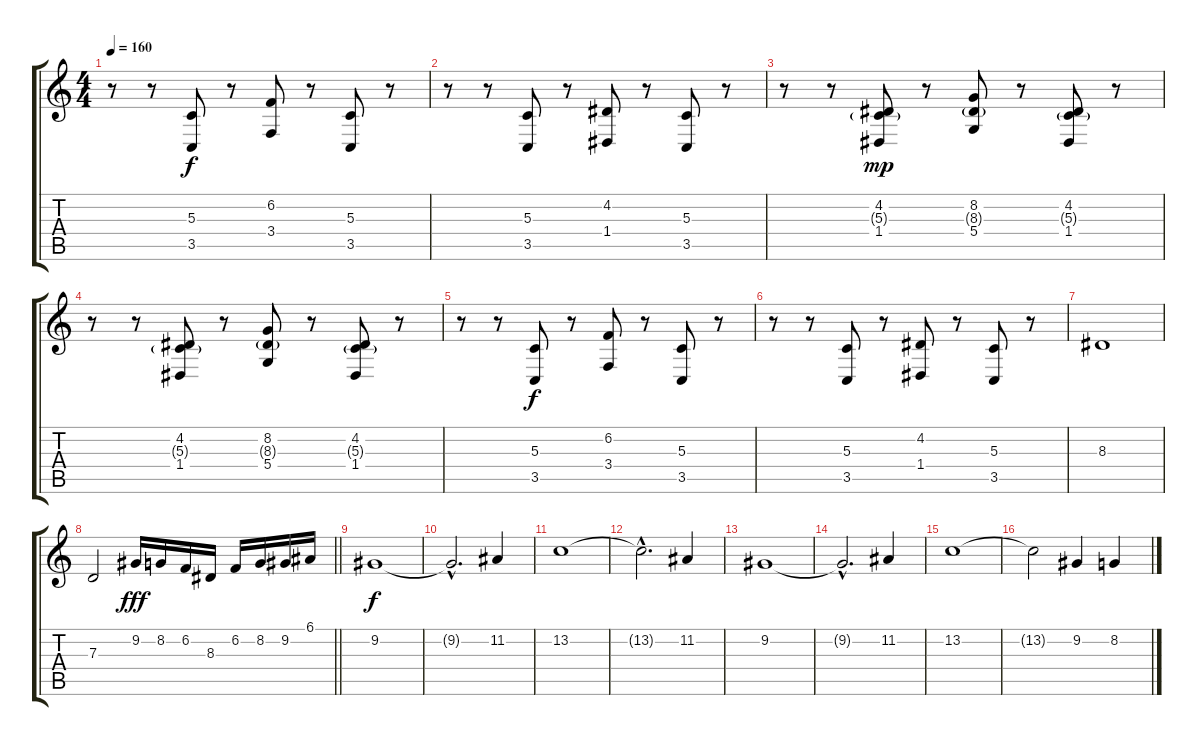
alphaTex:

\track "" {instrument stringensemble1}
\staff {score tabs}
\tuning (E4 B3 G3 D3 A2 E2) {hide}
\ts (4 4)
\tempo 160
\clef g2
\ks c
r.8{dy f volume 10} r.8 (5.3 3.5).8 r.8 (6.2 3.4).8 r.8 (5.3 3.5).8 r.8 |
r.8 r.8 (5.3 3.5).8 r.8 (4.2 1.4).8 r.8 (5.3 3.5).8 r.8 |
r.8 r.8 (4.2 5.3{g} 1.4).8{dy mp} r.8 (8.2 8.3{g} 5.4).8 r.8 (4.2 5.3{g} 1.4).8 r.8 |
r.8 r.8 (4.2 5.3{g} 1.4).8 r.8 (8.2 8.3{g} 5.4).8 r.8 (4.2 5.3{g} 1.4).8 r.8 |
r.8 r.8 (5.3 3.5).8{dy f} r.8 (6.2 3.4).8 r.8 (5.3 3.5).8 r.8 |
r.8 r.8 (5.3 3.5).8 r.8 (4.2 1.4).8 r.8 (5.3 3.5).8 r.8 |
8.3.1 |
\barLineRight lightlight
7.3.2 9.2.16{dy fff volume 16} 8.2.16 6.2.16 8.3.16 6.2.16 8.2.16 9.2.16 6.1.16 |
9.2.1{dy f} |
9.2{hac t}.2{d} 11.2.4 |
13.2.1 |
13.2{hac t}.2{d} 11.2.4 |
9.2.1 |
9.2{hac t}.2{d} 11.2.4 |
13.2.1 |
13.2{t}.2 9.2.4 8.2.4
